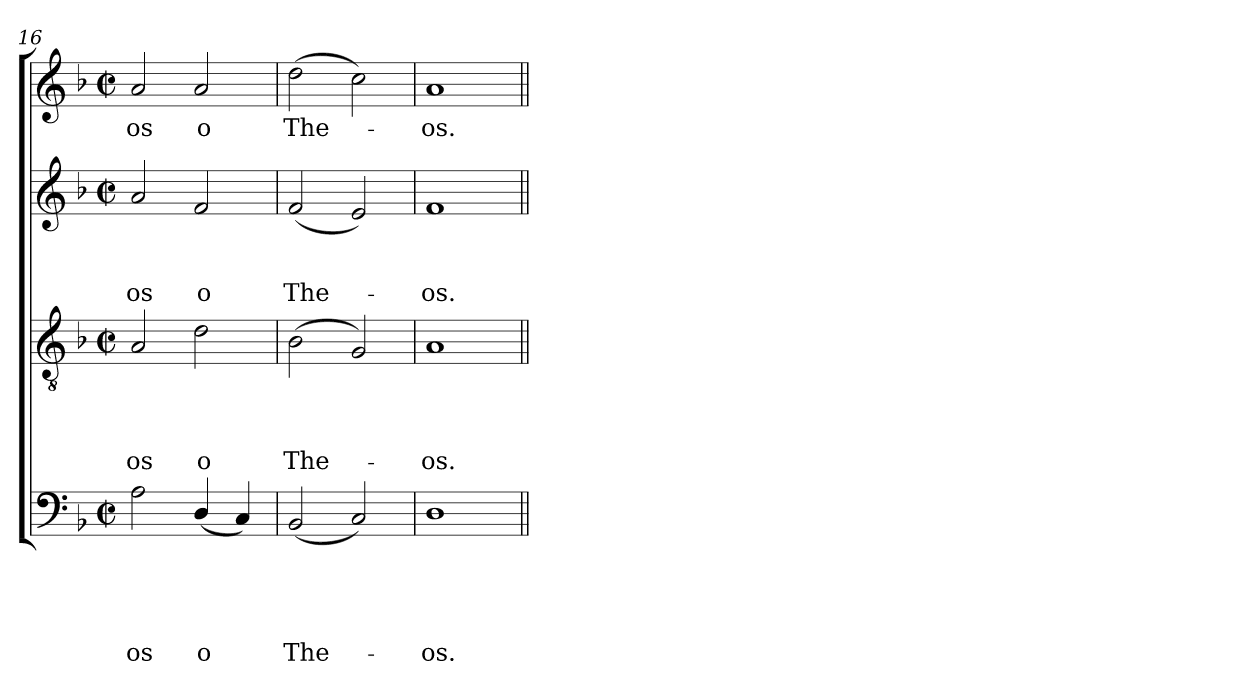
**kern	**text	**text	**text	**text	**text	**kern	**text	**text	**text	**text	**kern	**text	**text	**text	**kern	**text
*part4	*part4	*part4	*part4	*part4	*part4	*part3	*part3	*part3	*part3	*part3	*part2	*part2	*part2	*part2	*part1	*part1
*staff4	*staff4	*staff4	*staff4	*staff4	*staff4	*staff3	*staff3	*staff3	*staff3	*staff3	*staff2	*staff2	*staff2	*staff2	*staff1	*staff1
*clefF4	*	*	*	*	*	*clefGv2	*	*	*	*	*clefG2	*	*	*	*clefG2	*
*k[b-]	*	*	*	*	*	*k[b-]	*	*	*	*	*k[b-]	*	*	*	*k[b-]	*
*F:	*	*	*	*	*	*F:	*	*	*	*	*F:	*	*	*	*F:	*
*M2/2	*	*	*	*	*	*M2/2	*	*	*	*	*M2/2	*	*	*	*M2/2	*
*met(c|)	*	*	*	*	*	*met(c|)	*	*	*	*	*met(c|)	*	*	*	*met(c|)	*
=16	=16	=16	=16	=16	=16	=16	=16	=16	=16	=16	=16	=16	=16	=16	=16	=16
!	!	!	!	!	!LO:LY:b	!	!	!	!	!LO:LY:b	!	!	!	!LO:LY:b	!	!LO:LY:b
2A\	.	.	.	.	-os	2A/	.	.	.	-os	2a/	.	.	-os	2a/	-os
!	!	!	!	!	!LO:LY:b	!	!	!	!	!LO:LY:b	!	!	!	!LO:LY:b	!	!LO:LY:b
(<4D/	.	.	.	.	o	2d\	.	.	.	o	2f/	.	.	o	2a/	o
4C/)	.	.	.	.	.	.	.	.	.	.	.	.	.	.	.	.
=17	=17	=17	=17	=17	=17	=17	=17	=17	=17	=17	=17	=17	=17	=17	=17	=17
!	!	!	!	!	!LO:LY:b	!	!	!	!	!LO:LY:b	!	!	!	!LO:LY:b	!	!LO:LY:b
(<2BB-/	.	.	.	.	The-	(>2B-\	.	.	.	The-	(<2f/	.	.	The-	(>2dd\	The-
2C/)	.	.	.	.	.	2G/)	.	.	.	.	2e/)	.	.	.	2cc\)	.
=18	=18	=18	=18	=18	=18	=18	=18	=18	=18	=18	=18	=18	=18	=18	=18	=18
!	!	!	!	!	!LO:LY:b	!	!	!	!	!LO:LY:b	!	!	!	!LO:LY:b	!	!LO:LY:b
1D	.	.	.	.	-os.	1A	.	.	.	-os.	1f	.	.	-os.	1a	-os.
=||	=||	=||	=||	=||	=||	=||	=||	=||	=||	=||	=||	=||	=||	=||	=||	=||
*-	*-	*-	*-	*-	*-	*-	*-	*-	*-	*-	*-	*-	*-	*-	*-	*-
